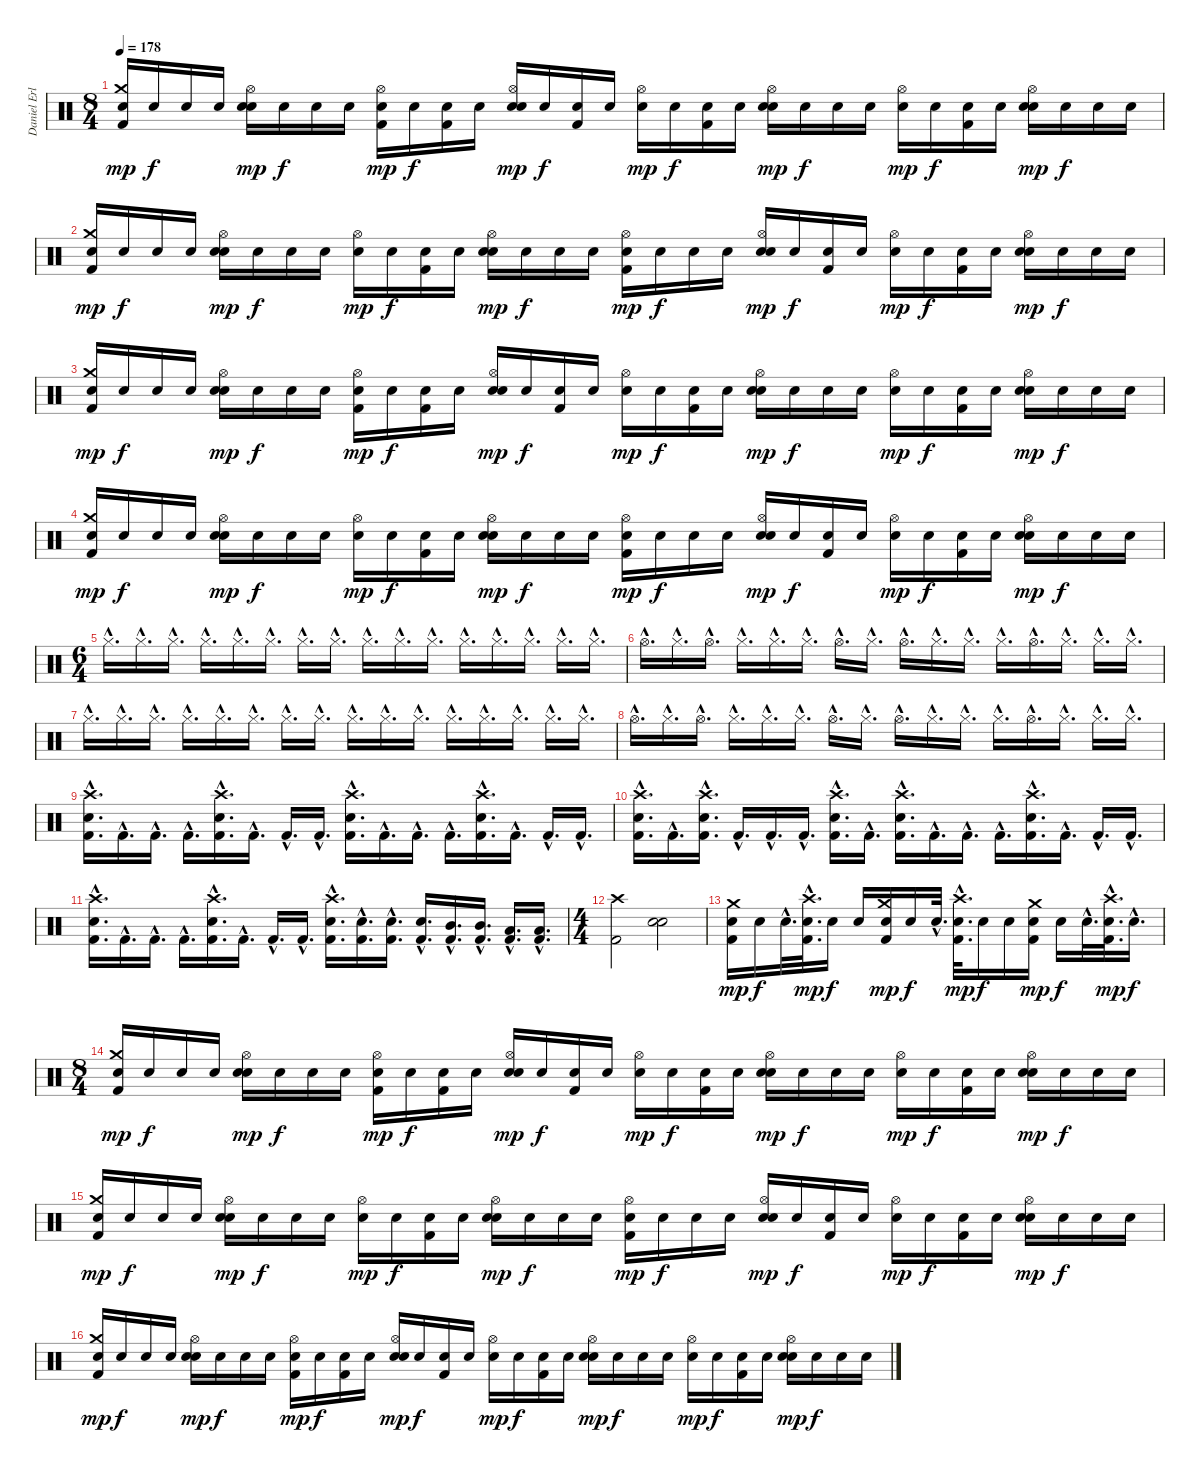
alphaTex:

\track ("Daniel Erlandson" "Daniel Erl") {instrument percussion}
\staff {score}
\articulation defaults
\ts (8 4)
\tempo 178
\clef neutral
\ks c
("Snare (hit)"{x} "Crash medium (hit)" "Kick (hit) 2").16{dy mp} "Snare (hit)"{x}.16{dy f} "Snare (hit)"{x}.16 "Snare (hit)"{x}.16 ("Snare (hit)"{x} "Hi-Hat (open)" "Electric Snare (hit)").16{dy mp} "Snare (hit)"{x}.16{dy f} "Snare (hit)"{x}.16 "Snare (hit)"{x}.16 ("Snare (hit)"{x} "Hi-Hat (open)" "Kick (hit) 2").16{dy mp} "Snare (hit)"{x}.16{dy f} ("Snare (hit)"{x} "Kick (hit) 2").16 "Snare (hit)"{x}.16 ("Snare (hit)"{x} "Hi-Hat (open)" "Electric Snare (hit)").16{dy mp} "Snare (hit)"{x}.16{dy f} ("Snare (hit)"{x} "Kick (hit) 2").16 "Snare (hit)"{x}.16 ("Snare (hit)"{x} "Hi-Hat (open)").16{dy mp} "Snare (hit)"{x}.16{dy f} ("Snare (hit)"{x} "Kick (hit) 2").16 "Snare (hit)"{x}.16 ("Snare (hit)"{x} "Hi-Hat (open)" "Electric Snare (hit)").16{dy mp} "Snare (hit)"{x}.16{dy f} "Snare (hit)"{x}.16 "Snare (hit)"{x}.16 ("Snare (hit)"{x} "Hi-Hat (open)").16{dy mp} "Snare (hit)"{x}.16{dy f} ("Snare (hit)"{x} "Kick (hit) 2").16 "Snare (hit)"{x}.16 ("Snare (hit)"{x} "Hi-Hat (open)" "Electric Snare (hit)").16{dy mp} "Snare (hit)"{x}.16{dy f} "Snare (hit)"{x}.16 "Snare (hit)"{x}.16 |
("Snare (hit)"{x} "Crash medium (hit)" "Kick (hit) 2").16{dy mp} "Snare (hit)"{x}.16{dy f} "Snare (hit)"{x}.16 "Snare (hit)"{x}.16 ("Snare (hit)"{x} "Hi-Hat (open)" "Electric Snare (hit)").16{dy mp} "Snare (hit)"{x}.16{dy f} "Snare (hit)"{x}.16 "Snare (hit)"{x}.16 ("Snare (hit)"{x} "Hi-Hat (open)").16{dy mp} "Snare (hit)"{x}.16{dy f} ("Snare (hit)"{x} "Kick (hit) 2").16 "Snare (hit)"{x}.16 ("Snare (hit)"{x} "Hi-Hat (open)" "Electric Snare (hit)").16{dy mp} "Snare (hit)"{x}.16{dy f} "Snare (hit)"{x}.16 "Snare (hit)"{x}.16 ("Snare (hit)"{x} "Hi-Hat (open)" "Kick (hit) 2").16{dy mp} "Snare (hit)"{x}.16{dy f} "Snare (hit)"{x}.16 "Snare (hit)"{x}.16 ("Snare (hit)"{x} "Hi-Hat (open)" "Electric Snare (hit)").16{dy mp} "Snare (hit)"{x}.16{dy f} ("Snare (hit)"{x} "Kick (hit) 2").16 "Snare (hit)"{x}.16 ("Snare (hit)"{x} "Hi-Hat (open)").16{dy mp} "Snare (hit)"{x}.16{dy f} ("Snare (hit)"{x} "Kick (hit) 2").16 "Snare (hit)"{x}.16 ("Snare (hit)"{x} "Hi-Hat (open)" "Electric Snare (hit)").16{dy mp} "Snare (hit)"{x}.16{dy f} "Snare (hit)"{x}.16 "Snare (hit)"{x}.16 |
("Snare (hit)"{x} "Crash medium (hit)" "Kick (hit) 2").16{dy mp} "Snare (hit)"{x}.16{dy f} "Snare (hit)"{x}.16 "Snare (hit)"{x}.16 ("Snare (hit)"{x} "Hi-Hat (open)" "Electric Snare (hit)").16{dy mp} "Snare (hit)"{x}.16{dy f} "Snare (hit)"{x}.16 "Snare (hit)"{x}.16 ("Snare (hit)"{x} "Hi-Hat (open)" "Kick (hit) 2").16{dy mp} "Snare (hit)"{x}.16{dy f} ("Snare (hit)"{x} "Kick (hit) 2").16 "Snare (hit)"{x}.16 ("Snare (hit)"{x} "Hi-Hat (open)" "Electric Snare (hit)").16{dy mp} "Snare (hit)"{x}.16{dy f} ("Snare (hit)"{x} "Kick (hit) 2").16 "Snare (hit)"{x}.16 ("Snare (hit)"{x} "Hi-Hat (open)").16{dy mp} "Snare (hit)"{x}.16{dy f} ("Snare (hit)"{x} "Kick (hit) 2").16 "Snare (hit)"{x}.16 ("Snare (hit)"{x} "Hi-Hat (open)" "Electric Snare (hit)").16{dy mp} "Snare (hit)"{x}.16{dy f} "Snare (hit)"{x}.16 "Snare (hit)"{x}.16 ("Snare (hit)"{x} "Hi-Hat (open)").16{dy mp} "Snare (hit)"{x}.16{dy f} ("Snare (hit)"{x} "Kick (hit) 2").16 "Snare (hit)"{x}.16 ("Snare (hit)"{x} "Hi-Hat (open)" "Electric Snare (hit)").16{dy mp} "Snare (hit)"{x}.16{dy f} "Snare (hit)"{x}.16 "Snare (hit)"{x}.16 |
("Snare (hit)"{x} "Crash medium (hit)" "Kick (hit) 2").16{dy mp} "Snare (hit)"{x}.16{dy f} "Snare (hit)"{x}.16 "Snare (hit)"{x}.16 ("Snare (hit)"{x} "Hi-Hat (open)" "Electric Snare (hit)").16{dy mp} "Snare (hit)"{x}.16{dy f} "Snare (hit)"{x}.16 "Snare (hit)"{x}.16 ("Snare (hit)"{x} "Hi-Hat (open)").16{dy mp} "Snare (hit)"{x}.16{dy f} ("Snare (hit)"{x} "Kick (hit) 2").16 "Snare (hit)"{x}.16 ("Snare (hit)"{x} "Hi-Hat (open)" "Electric Snare (hit)").16{dy mp} "Snare (hit)"{x}.16{dy f} "Snare (hit)"{x}.16 "Snare (hit)"{x}.16 ("Snare (hit)"{x} "Hi-Hat (open)" "Kick (hit) 2").16{dy mp} "Snare (hit)"{x}.16{dy f} "Snare (hit)"{x}.16 "Snare (hit)"{x}.16 ("Snare (hit)"{x} "Hi-Hat (open)" "Electric Snare (hit)").16{dy mp} "Snare (hit)"{x}.16{dy f} ("Snare (hit)"{x} "Kick (hit) 2").16 "Snare (hit)"{x}.16 ("Snare (hit)"{x} "Hi-Hat (open)").16{dy mp} "Snare (hit)"{x}.16{dy f} ("Snare (hit)"{x} "Kick (hit) 2").16 "Snare (hit)"{x}.16 ("Snare (hit)"{x} "Hi-Hat (open)" "Electric Snare (hit)").16{dy mp} "Snare (hit)"{x}.16{dy f} "Snare (hit)"{x}.16 "Snare (hit)"{x}.16 |
\ts (6 4)
"Hi-Hat (closed)"{hac}.16{d} "Hi-Hat (closed)"{hac}.16{d} "Hi-Hat (closed)"{hac}.16{d} "Hi-Hat (closed)"{hac}.16{d} "Hi-Hat (closed)"{hac}.16{d} "Hi-Hat (closed)"{hac}.16{d} "Hi-Hat (closed)"{hac}.16{d} "Hi-Hat (closed)"{hac}.16{d} "Hi-Hat (closed)"{hac}.16{d} "Hi-Hat (closed)"{hac}.16{d} "Hi-Hat (closed)"{hac}.16{d} "Hi-Hat (closed)"{hac}.16{d} "Hi-Hat (closed)"{hac}.16{d} "Hi-Hat (closed)"{hac}.16{d} "Hi-Hat (closed)"{hac}.16{d} "Hi-Hat (closed)"{hac}.16{d} |
"Hi-Hat (open)"{hac}.16{d} "Hi-Hat (closed)"{hac}.16{d} "Hi-Hat (open)"{hac}.16{d} "Hi-Hat (closed)"{hac}.16{d} "Hi-Hat (closed)"{hac}.16{d} "Hi-Hat (closed)"{hac}.16{d} "Hi-Hat (open)"{hac}.16{d} "Hi-Hat (closed)"{hac}.16{d} "Hi-Hat (open)"{hac}.16{d} "Hi-Hat (closed)"{hac}.16{d} "Hi-Hat (closed)"{hac}.16{d} "Hi-Hat (closed)"{hac}.16{d} "Hi-Hat (open)"{hac}.16{d} "Hi-Hat (closed)"{hac}.16{d} "Hi-Hat (closed)"{hac}.16{d} "Hi-Hat (closed)"{hac}.16{d} |
"Hi-Hat (closed)"{hac}.16{d} "Hi-Hat (closed)"{hac}.16{d} "Hi-Hat (closed)"{hac}.16{d} "Hi-Hat (closed)"{hac}.16{d} "Hi-Hat (closed)"{hac}.16{d} "Hi-Hat (closed)"{hac}.16{d} "Hi-Hat (closed)"{hac}.16{d} "Hi-Hat (closed)"{hac}.16{d} "Hi-Hat (closed)"{hac}.16{d} "Hi-Hat (closed)"{hac}.16{d} "Hi-Hat (closed)"{hac}.16{d} "Hi-Hat (closed)"{hac}.16{d} "Hi-Hat (closed)"{hac}.16{d} "Hi-Hat (closed)"{hac}.16{d} "Hi-Hat (closed)"{hac}.16{d} "Hi-Hat (closed)"{hac}.16{d} |
"Hi-Hat (open)"{hac}.16{d} "Hi-Hat (closed)"{hac}.16{d} "Hi-Hat (open)"{hac}.16{d} "Hi-Hat (closed)"{hac}.16{d} "Hi-Hat (closed)"{hac}.16{d} "Hi-Hat (closed)"{hac}.16{d} "Hi-Hat (open)"{hac}.16{d} "Hi-Hat (closed)"{hac}.16{d} "Hi-Hat (open)"{hac}.16{d} "Hi-Hat (closed)"{hac}.16{d} "Hi-Hat (closed)"{hac}.16{d} "Hi-Hat (closed)"{hac}.16{d} "Hi-Hat (open)"{hac}.16{d} "Hi-Hat (closed)"{hac}.16{d} "Hi-Hat (closed)"{hac}.16{d} "Hi-Hat (closed)"{hac}.16{d} |
("Crash high (hit)"{hac} "Snare (hit) 2"{hac} "Kick (hit) 2"{hac}).16{d} "Kick (hit) 2"{hac}.16{d} "Kick (hit) 2"{hac}.16{d} "Kick (hit) 2"{hac}.16{d} ("Crash high (hit)"{hac} "Snare (hit) 2"{hac} "Kick (hit) 2"{hac}).16{d} "Kick (hit) 2"{hac}.16{d} "Kick (hit) 2"{hac}.16{d} "Kick (hit) 2"{hac}.16{d} ("Crash high (hit)"{hac} "Snare (hit) 2"{hac} "Kick (hit) 2"{hac}).16{d} "Kick (hit) 2"{hac}.16{d} "Kick (hit) 2"{hac}.16{d} "Kick (hit) 2"{hac}.16{d} ("Crash high (hit)"{hac} "Snare (hit) 2"{hac} "Kick (hit) 2"{hac}).16{d} "Kick (hit) 2"{hac}.16{d} "Kick (hit) 2"{hac}.16{d} "Kick (hit) 2"{hac}.16{d} |
("Crash high (hit)"{hac} "Snare (hit) 2"{hac} "Kick (hit) 2"{hac}).16{d} "Kick (hit) 2"{hac}.16{d} ("Crash high (hit)"{hac} "Snare (hit) 2"{hac} "Kick (hit) 2"{hac}).16{d} "Kick (hit) 2"{hac}.16{d} "Kick (hit) 2"{hac}.16{d} "Kick (hit) 2"{hac}.16{d} ("Crash high (hit)"{hac} "Snare (hit) 2"{hac} "Kick (hit) 2"{hac}).16{d} "Kick (hit) 2"{hac}.16{d} ("Crash high (hit)"{hac} "Snare (hit) 2"{hac} "Kick (hit) 2"{hac}).16{d} "Kick (hit) 2"{hac}.16{d} "Kick (hit) 2"{hac}.16{d} "Kick (hit) 2"{hac}.16{d} ("Crash high (hit)"{hac} "Snare (hit) 2"{hac} "Kick (hit) 2"{hac}).16{d} "Kick (hit) 2"{hac}.16{d} "Kick (hit) 2"{hac}.16{d} "Kick (hit) 2"{hac}.16{d} |
("Crash high (hit)"{hac} "Snare (hit) 2"{hac} "Kick (hit) 2"{hac}).16{d} "Kick (hit) 2"{hac}.16{d} "Kick (hit) 2"{hac}.16{d} "Kick (hit) 2"{hac}.16{d} ("Crash high (hit)"{hac} "Snare (hit) 2"{hac} "Kick (hit) 2"{hac}).16{d} "Kick (hit) 2"{hac}.16{d} "Kick (hit) 2"{hac}.16{d} "Kick (hit) 2"{hac}.16{d} ("Crash high (hit)"{hac} "Snare (hit) 2"{hac} "Kick (hit) 2"{hac}).16{d} ("Snare (hit) 2"{hac} "Kick (hit) 2"{hac}).16{d} ("Snare (hit) 2"{hac} "Kick (hit) 2"{hac}).16{d} ("Snare (hit) 2"{hac} "Kick (hit) 2"{hac}).16{d} ("Mid Tom (hit)"{hac} "Kick (hit) 2"{hac}).16{d} ("Mid Tom (hit)"{hac} "Kick (hit) 2"{hac}).16{d} ("Low Tom (hit)"{hac} "Kick (hit) 2"{hac}).16{d} ("Low Tom (hit)"{hac} "Kick (hit) 2"{hac}).16{d} |
\ts (4 4)
("Crash high (hit)" "Kick (hit) 2").2 ("Snare (hit) 2" "Snare (hit) 2").2 |
("Snare (hit)"{x} "Crash medium (hit)" "Kick (hit) 2").16{dy mp} "Snare (hit)"{x}.16{dy f} "Snare (hit)"{hac x}.32{d} ("Snare (hit)"{hac x} "Crash high (hit)"{hac} "Kick (hit) 2"{hac}).32{d dy mp} "Snare (hit)"{x}.16{dy f} "Snare (hit)"{x}.16 ("Snare (hit)"{x} "Crash medium (hit)" "Kick (hit) 2").16{dy mp} "Snare (hit)"{x}.16{dy f} "Snare (hit)"{hac x}.32{d} ("Snare (hit)"{hac x} "Crash high (hit)"{hac} "Kick (hit) 2"{hac}).32{d dy mp} "Snare (hit)"{x}.16{dy f} "Snare (hit)"{x}.16 ("Snare (hit)"{x} "Crash medium (hit)" "Kick (hit) 2").16{dy mp} "Snare (hit)"{x}.16{dy f} "Snare (hit)"{hac x}.32{d} ("Snare (hit)"{hac x} "Crash high (hit)"{hac} "Kick (hit) 2"{hac}).32{d dy mp} "Snare (hit)"{hac x}.16{d dy f} |
\ts (8 4)
("Snare (hit)"{x} "Crash medium (hit)" "Kick (hit) 2").16{dy mp} "Snare (hit)"{x}.16{dy f} "Snare (hit)"{x}.16 "Snare (hit)"{x}.16 ("Snare (hit)"{x} "Hi-Hat (open)" "Electric Snare (hit)").16{dy mp} "Snare (hit)"{x}.16{dy f} "Snare (hit)"{x}.16 "Snare (hit)"{x}.16 ("Snare (hit)"{x} "Hi-Hat (open)" "Kick (hit) 2").16{dy mp} "Snare (hit)"{x}.16{dy f} ("Snare (hit)"{x} "Kick (hit) 2").16 "Snare (hit)"{x}.16 ("Snare (hit)"{x} "Hi-Hat (open)" "Electric Snare (hit)").16{dy mp} "Snare (hit)"{x}.16{dy f} ("Snare (hit)"{x} "Kick (hit) 2").16 "Snare (hit)"{x}.16 ("Snare (hit)"{x} "Hi-Hat (open)").16{dy mp} "Snare (hit)"{x}.16{dy f} ("Snare (hit)"{x} "Kick (hit) 2").16 "Snare (hit)"{x}.16 ("Snare (hit)"{x} "Hi-Hat (open)" "Electric Snare (hit)").16{dy mp} "Snare (hit)"{x}.16{dy f} "Snare (hit)"{x}.16 "Snare (hit)"{x}.16 ("Snare (hit)"{x} "Hi-Hat (open)").16{dy mp} "Snare (hit)"{x}.16{dy f} ("Snare (hit)"{x} "Kick (hit) 2").16 "Snare (hit)"{x}.16 ("Snare (hit)"{x} "Hi-Hat (open)" "Electric Snare (hit)").16{dy mp} "Snare (hit)"{x}.16{dy f} "Snare (hit)"{x}.16 "Snare (hit)"{x}.16 |
("Snare (hit)"{x} "Crash medium (hit)" "Kick (hit) 2").16{dy mp} "Snare (hit)"{x}.16{dy f} "Snare (hit)"{x}.16 "Snare (hit)"{x}.16 ("Snare (hit)"{x} "Hi-Hat (open)" "Electric Snare (hit)").16{dy mp} "Snare (hit)"{x}.16{dy f} "Snare (hit)"{x}.16 "Snare (hit)"{x}.16 ("Snare (hit)"{x} "Hi-Hat (open)").16{dy mp} "Snare (hit)"{x}.16{dy f} ("Snare (hit)"{x} "Kick (hit) 2").16 "Snare (hit)"{x}.16 ("Snare (hit)"{x} "Hi-Hat (open)" "Electric Snare (hit)").16{dy mp} "Snare (hit)"{x}.16{dy f} "Snare (hit)"{x}.16 "Snare (hit)"{x}.16 ("Snare (hit)"{x} "Hi-Hat (open)" "Kick (hit) 2").16{dy mp} "Snare (hit)"{x}.16{dy f} "Snare (hit)"{x}.16 "Snare (hit)"{x}.16 ("Snare (hit)"{x} "Hi-Hat (open)" "Electric Snare (hit)").16{dy mp} "Snare (hit)"{x}.16{dy f} ("Snare (hit)"{x} "Kick (hit) 2").16 "Snare (hit)"{x}.16 ("Snare (hit)"{x} "Hi-Hat (open)").16{dy mp} "Snare (hit)"{x}.16{dy f} ("Snare (hit)"{x} "Kick (hit) 2").16 "Snare (hit)"{x}.16 ("Snare (hit)"{x} "Hi-Hat (open)" "Electric Snare (hit)").16{dy mp} "Snare (hit)"{x}.16{dy f} "Snare (hit)"{x}.16 "Snare (hit)"{x}.16 |
("Snare (hit)"{x} "Crash medium (hit)" "Kick (hit) 2").16{dy mp} "Snare (hit)"{x}.16{dy f} "Snare (hit)"{x}.16 "Snare (hit)"{x}.16 ("Snare (hit)"{x} "Hi-Hat (open)" "Electric Snare (hit)").16{dy mp} "Snare (hit)"{x}.16{dy f} "Snare (hit)"{x}.16 "Snare (hit)"{x}.16 ("Snare (hit)"{x} "Hi-Hat (open)" "Kick (hit) 2").16{dy mp} "Snare (hit)"{x}.16{dy f} ("Snare (hit)"{x} "Kick (hit) 2").16 "Snare (hit)"{x}.16 ("Snare (hit)"{x} "Hi-Hat (open)" "Electric Snare (hit)").16{dy mp} "Snare (hit)"{x}.16{dy f} ("Snare (hit)"{x} "Kick (hit) 2").16 "Snare (hit)"{x}.16 ("Snare (hit)"{x} "Hi-Hat (open)").16{dy mp} "Snare (hit)"{x}.16{dy f} ("Snare (hit)"{x} "Kick (hit) 2").16 "Snare (hit)"{x}.16 ("Snare (hit)"{x} "Hi-Hat (open)" "Electric Snare (hit)").16{dy mp} "Snare (hit)"{x}.16{dy f} "Snare (hit)"{x}.16 "Snare (hit)"{x}.16 ("Snare (hit)"{x} "Hi-Hat (open)").16{dy mp} "Snare (hit)"{x}.16{dy f} ("Snare (hit)"{x} "Kick (hit) 2").16 "Snare (hit)"{x}.16 ("Snare (hit)"{x} "Hi-Hat (open)" "Electric Snare (hit)").16{dy mp} "Snare (hit)"{x}.16{dy f} "Snare (hit)"{x}.16 "Snare (hit)"{x}.16
